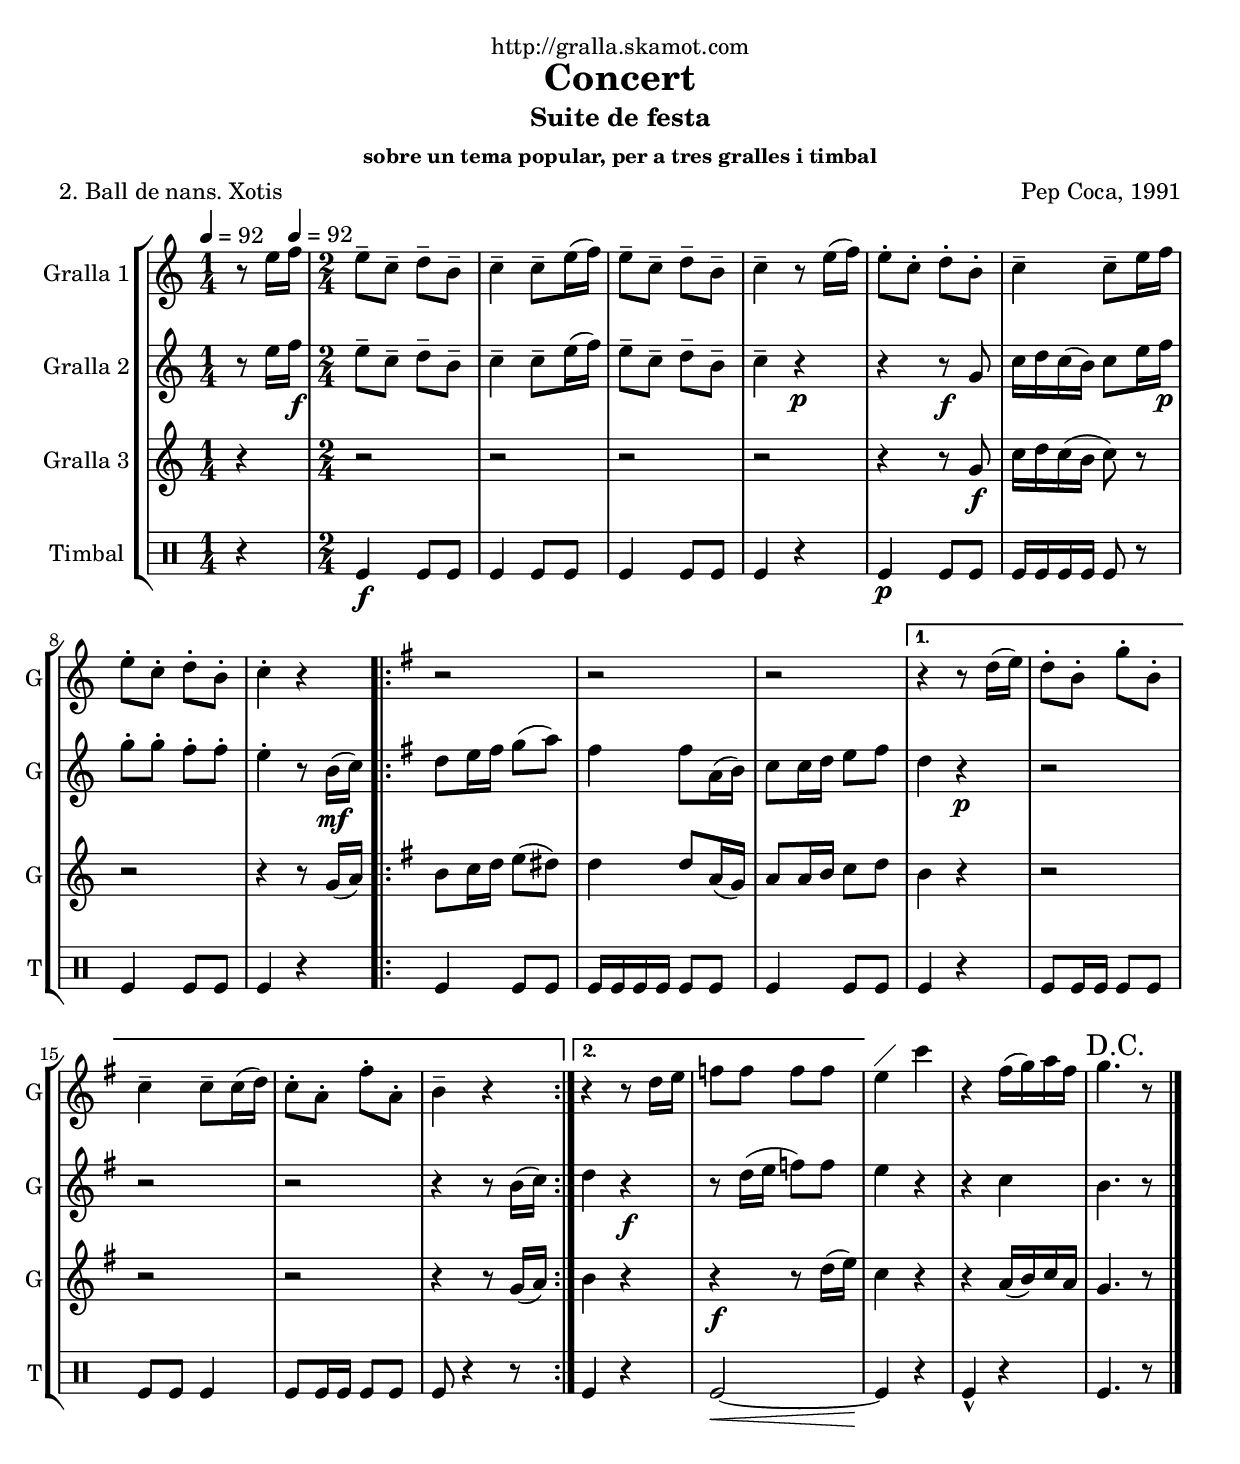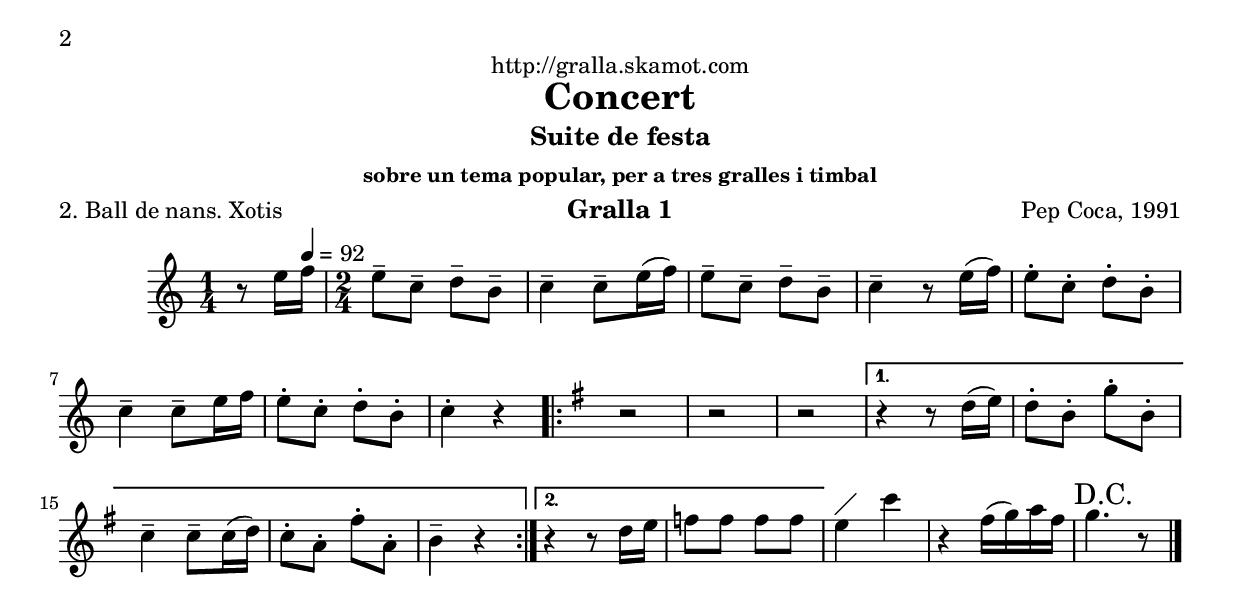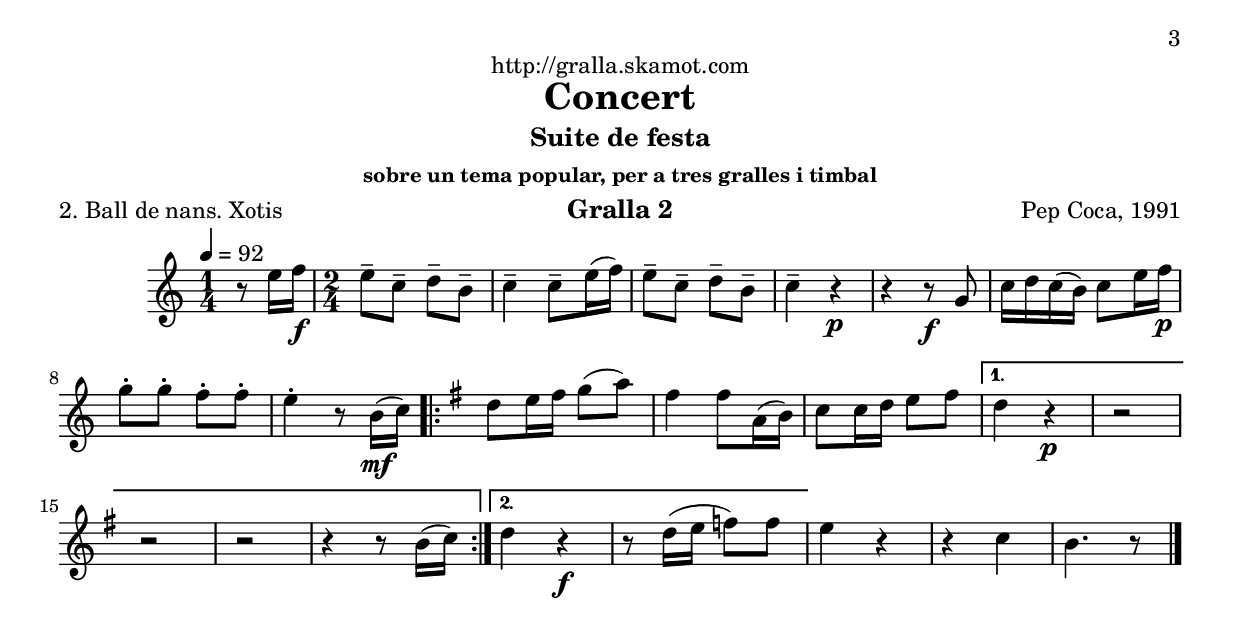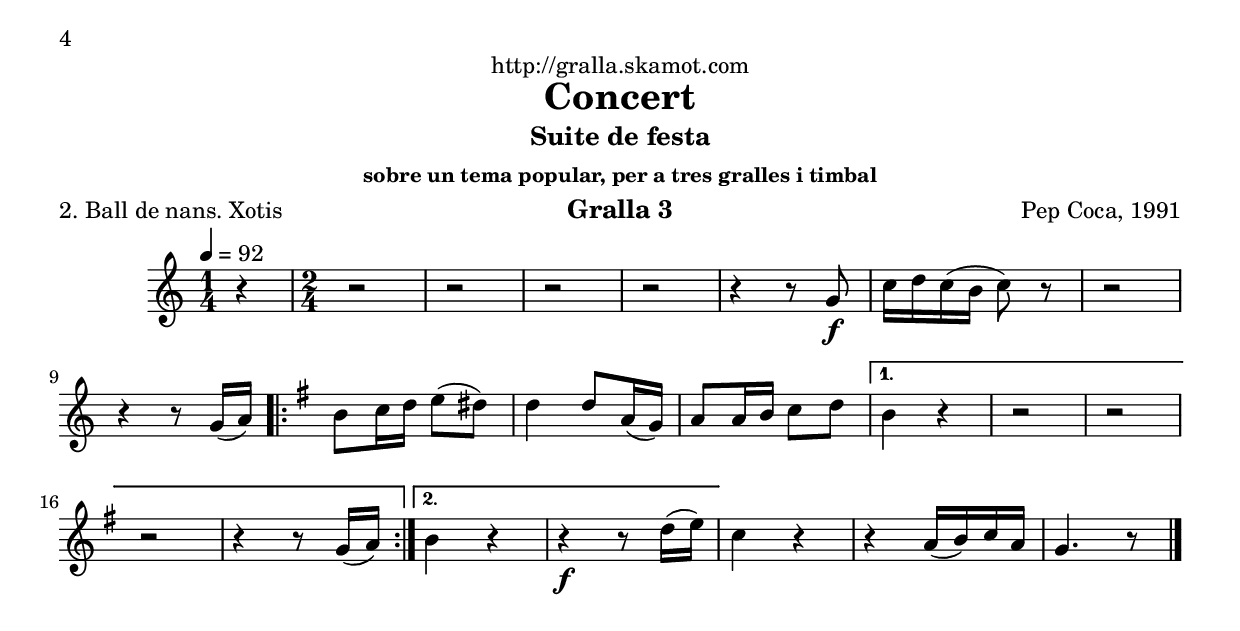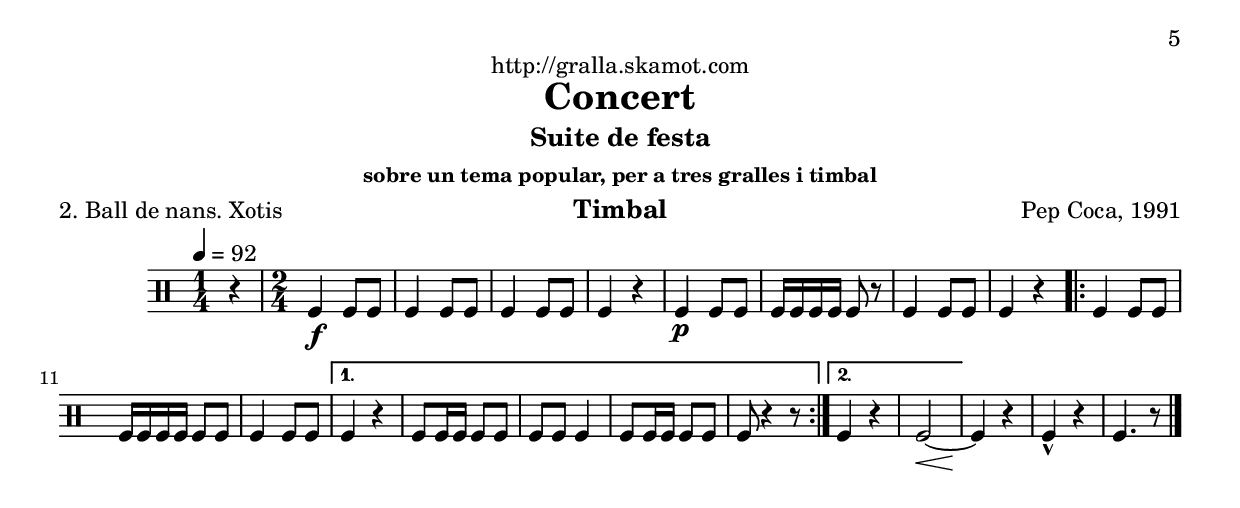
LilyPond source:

\version "2.16.2"

\header {
  dedication="http://gralla.skamot.com"
  title="Concert"
  subtitle="Suite de festa"
  subsubtitle="sobre un tema popular, per a tres gralles i timbal"
  poet="2. Ball de nans. Xotis"
  meter=""
  piece=""
  composer="Pep Coca, 1991"
  arranger=""
  opus=""
  instrument=""
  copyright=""
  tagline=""
}

liniaroAa =
\relative e''
{
  \clef treble
  \key c \major
  \time 1/4
  r8 e16 \tempo 4 = 92 f   |
  \time 2/4   e8-- c-- d-- b--  |
  c4-- c8-- e16 ( f )  |
  e8-- c-- d-- b--  |
  %05
  c4-- r8 e16 ( f )  |
  e8-. c-. d-. b-.  |
  c4-- c8-- e16 f   |
  e8-. c-. d-. b-.  |
  c4-. r  |
  %10
  \key g \major   \repeat volta 2 { r2  |
  r2  |
  r2 }
  \alternative { { r4 r8 d16 ( e )  |
  d8-. b-. g'-. b,-.  |
  %15
  c4-- c8-- c16 ( d )  |
  c8-. a-. fis'-. a,-.  |
  b4-- r }
  { r4 r8 d16 e   |
  f8 f f f } }
  %20
  e4 ^\markup {\draw-line #'(2 . 2)} c'  |
  r4 fis,16 ( g ) a fis  |
  \mark "D.C." g4. r8  \bar "|." % kompletite
}

liniaroAb =
\relative e''
{
  \tempo 4 = 92
  \clef treble
  \key c \major
  \time 1/4
  r8 e16 f \f   |
  \time 2/4   e8-- c-- d-- b--  |
  c4-- c8-- e16 ( f )  |
  e8-- c-- d-- b--  |
  %05
  c4-- r \p  |
  r4 r8 \f g  |
  c16 d c ( b ) c8 e16 f \p   |
  g8-. g-. f-. f-.  |
  e4-. r8 b16 \mf ( c )  |
  %10
  \key g \major   \repeat volta 2 { d8 e16 fis g8 ( a )  |
  fis4 fis8 a,16 ( b )  |
  c8 c16 d e8 fis  }
  \alternative { { d4 r \p  |
  r2  |
  %15
  r2  |
  r2  |
  r4 r8 b16 ( c ) }
  { d4 r \f  |
  r8 d16 ( e f8 ) f } }
  %20
  e4 r  |
  r4 c  |
  b4. r8  \bar "|." % kompletite
}

liniaroAc =
\relative g'
{
  \tempo 4 = 92
  \clef treble
  \key c \major
  \time 1/4
  r4  |
  \time 2/4   r2  |
  r2  |
  r2  |
  %05
  r2  |
  r4 r8 g \f  |
  c16 d c ( b c8 ) r  |
  r2  |
  r4 r8 g16 ( a )  |
  %10
  \key g \major   \repeat volta 2 { b8 c16 d e8 ( dis )  |
  d4 d8 a16 ( g )  |
  a8 a16 b c8 d  }
  \alternative { { b4 r  |
  r2  |
  %15
  r2  |
  r2  |
  r4 r8 g16 ( a ) }
  { b4 r  |
  r4 \f r8 d16 ( e ) } }
  %20
  c4 r  |
  r4 a16 ( b ) c a  |
  g4. r8  \bar "|." % kompletite
}

liniaroAd =
\drummode
{
  \tempo 4 = 92
  \time 1/4
  r4  |
  \time 2/4   tomfl4 \f tomfl8 tomfl  |
  tomfl4 tomfl8 tomfl  |
  tomfl4 tomfl8 tomfl  |
  %05
  tomfl4 r  |
  tomfl4 \p tomfl8 tomfl  |
  tomfl16 tomfl tomfl tomfl tomfl8 r  |
  tomfl4 tomfl8 tomfl  |
  tomfl4 r  |
  %10
  \repeat volta 2 { tomfl4 tomfl8 tomfl  |
  tomfl16 tomfl tomfl tomfl tomfl8 tomfl  |
  tomfl4 tomfl8 tomfl }
  \alternative { { tomfl4 r  |
  tomfl8 tomfl16 tomfl tomfl8 tomfl  |
  %15
  tomfl8 tomfl tomfl4  |
  tomfl8 tomfl16 tomfl tomfl8 tomfl  |
  tomfl8 r4 r8 } % kompletite
  { tomfl4 r  |
  tomfl2 ~ \< } }
  %20
  tomfl4 \! r  |
  tomfl4-^ r  |
  tomfl4. r8  \bar "|." % kompletite
}

\bookpart {
  \score {
    \new StaffGroup {
      \override Score.RehearsalMark #'self-alignment-X = #LEFT
      <<
        \new Staff \with {instrumentName = #"Gralla 1" shortInstrumentName = #"G"} \liniaroAa
        \new Staff \with {instrumentName = #"Gralla 2" shortInstrumentName = #"G"} \liniaroAb
        \new Staff \with {instrumentName = #"Gralla 3" shortInstrumentName = #"G"} \liniaroAc
        \new DrumStaff \with {instrumentName = #"Timbal" shortInstrumentName = #"T"} \liniaroAd
      >>
    }
    \layout {}
  }
  \score { \unfoldRepeats
    \new StaffGroup {
      \override Score.RehearsalMark #'self-alignment-X = #LEFT
      <<
        \new Staff \with {instrumentName = #"Gralla 1" shortInstrumentName = #"G"} \liniaroAa
        \new Staff \with {instrumentName = #"Gralla 2" shortInstrumentName = #"G"} \liniaroAb
        \new Staff \with {instrumentName = #"Gralla 3" shortInstrumentName = #"G"} \liniaroAc
        \new DrumStaff \with {instrumentName = #"Timbal" shortInstrumentName = #"T"} \liniaroAd
      >>
    }
    \midi {
      \set Staff.midiInstrument = "oboe"
      \set DrumStaff.midiInstrument = "drums"
    }
  }
}

\bookpart {
  \header {instrument="Gralla 1"}
  \score {
    \new StaffGroup {
      \override Score.RehearsalMark #'self-alignment-X = #LEFT
      <<
        \new Staff \liniaroAa
      >>
    }
    \layout {}
  }
  \score { \unfoldRepeats
    \new StaffGroup {
      \override Score.RehearsalMark #'self-alignment-X = #LEFT
      <<
        \new Staff \liniaroAa
      >>
    }
    \midi {
      \set Staff.midiInstrument = "oboe"
      \set DrumStaff.midiInstrument = "drums"
    }
  }
}

\bookpart {
  \header {instrument="Gralla 2"}
  \score {
    \new StaffGroup {
      \override Score.RehearsalMark #'self-alignment-X = #LEFT
      <<
        \new Staff \liniaroAb
      >>
    }
    \layout {}
  }
  \score { \unfoldRepeats
    \new StaffGroup {
      \override Score.RehearsalMark #'self-alignment-X = #LEFT
      <<
        \new Staff \liniaroAb
      >>
    }
    \midi {
      \set Staff.midiInstrument = "oboe"
      \set DrumStaff.midiInstrument = "drums"
    }
  }
}

\bookpart {
  \header {instrument="Gralla 3"}
  \score {
    \new StaffGroup {
      \override Score.RehearsalMark #'self-alignment-X = #LEFT
      <<
        \new Staff \liniaroAc
      >>
    }
    \layout {}
  }
  \score { \unfoldRepeats
    \new StaffGroup {
      \override Score.RehearsalMark #'self-alignment-X = #LEFT
      <<
        \new Staff \liniaroAc
      >>
    }
    \midi {
      \set Staff.midiInstrument = "oboe"
      \set DrumStaff.midiInstrument = "drums"
    }
  }
}

\bookpart {
  \header {instrument="Timbal"}
  \score {
    \new StaffGroup {
      \override Score.RehearsalMark #'self-alignment-X = #LEFT
      <<
        \new DrumStaff \liniaroAd
      >>
    }
    \layout {}
  }
  \score { \unfoldRepeats
    \new StaffGroup {
      \override Score.RehearsalMark #'self-alignment-X = #LEFT
      <<
        \new DrumStaff \liniaroAd
      >>
    }
    \midi {
      \set Staff.midiInstrument = "oboe"
      \set DrumStaff.midiInstrument = "drums"
    }
  }
}

